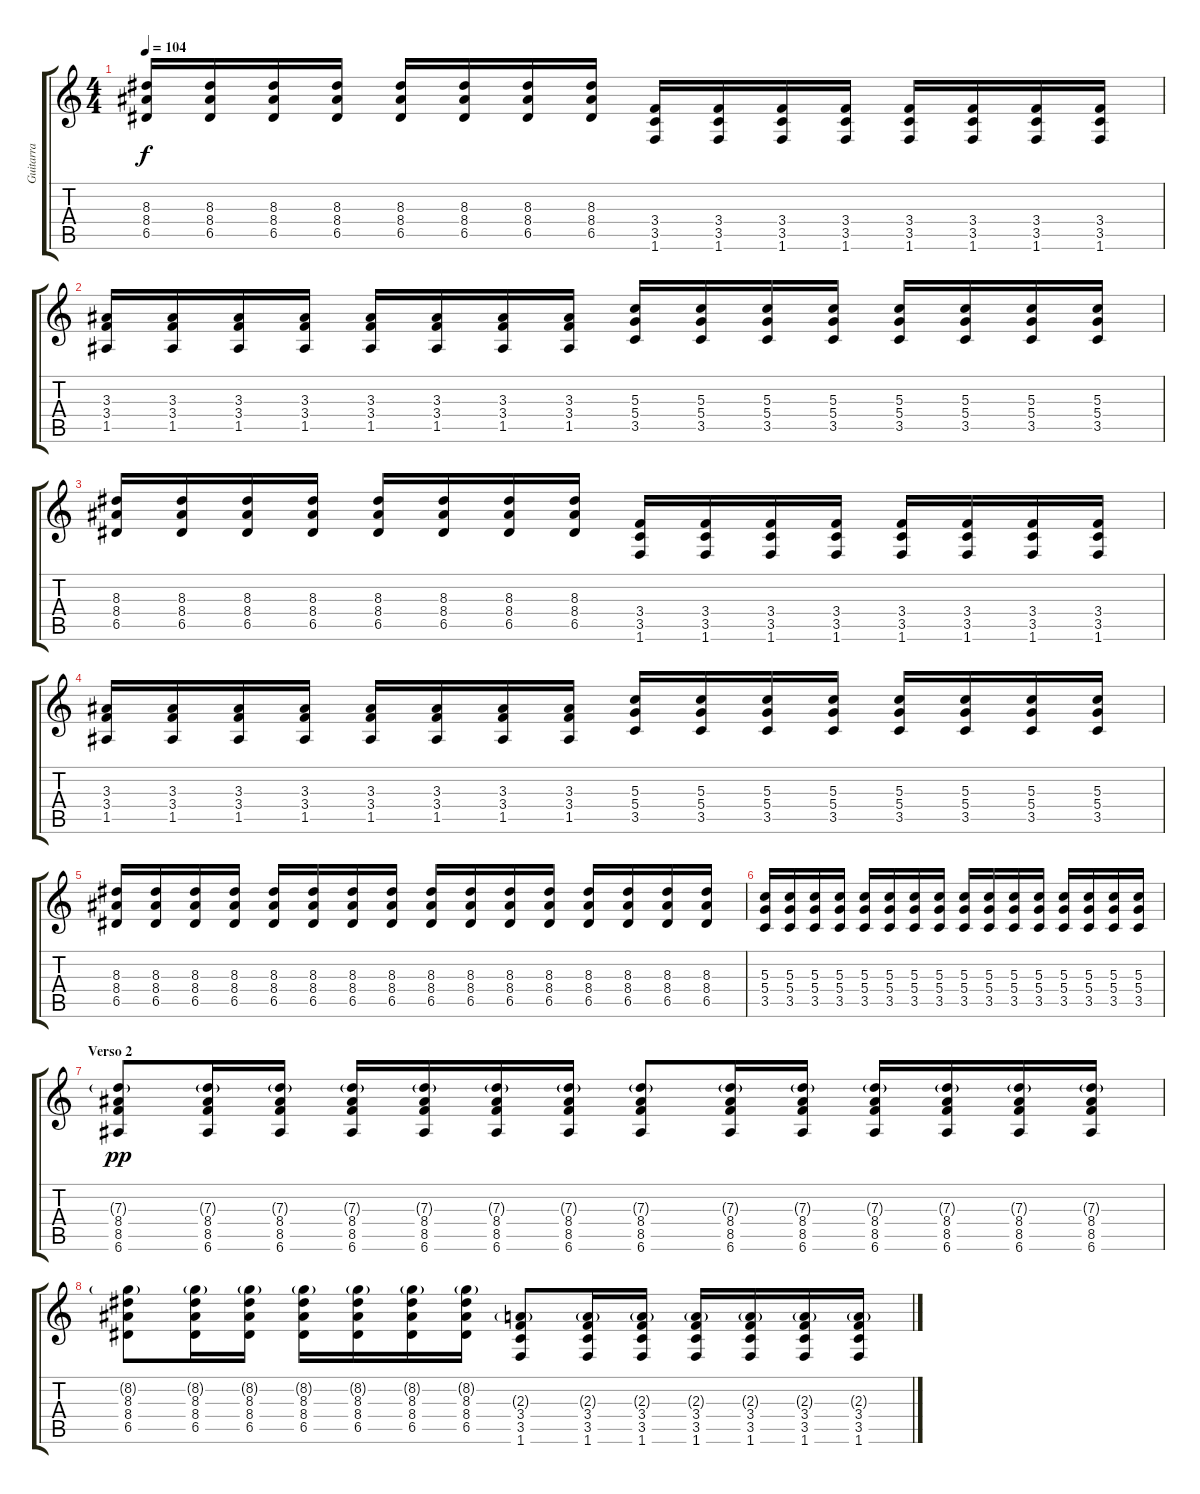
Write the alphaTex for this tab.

\track ("Guitarra" "Guitarra") {instrument distortionguitar}
\staff {score tabs}
\tuning (E4 B3 G3 D3 A2 E2) {hide}
\ts (4 4)
\tempo 104
\clef g2
\ks c
(8.3 8.4 6.5).16{dy f} (8.3 8.4 6.5).16 (8.3 8.4 6.5).16 (8.3 8.4 6.5).16 (8.3 8.4 6.5).16 (8.3 8.4 6.5).16 (8.3 8.4 6.5).16 (8.3 8.4 6.5).16 (3.4 3.5 1.6).16 (3.4 3.5 1.6).16 (3.4 3.5 1.6).16 (3.4 3.5 1.6).16 (3.4 3.5 1.6).16 (3.4 3.5 1.6).16 (3.4 3.5 1.6).16 (3.4 3.5 1.6).16 |
(3.3 3.4 1.5).16 (3.3 3.4 1.5).16 (3.3 3.4 1.5).16 (3.3 3.4 1.5).16 (3.3 3.4 1.5).16 (3.3 3.4 1.5).16 (3.3 3.4 1.5).16 (3.3 3.4 1.5).16 (5.3 5.4 3.5).16 (5.3 5.4 3.5).16 (5.3 5.4 3.5).16 (5.3 5.4 3.5).16 (5.3 5.4 3.5).16 (5.3 5.4 3.5).16 (5.3 5.4 3.5).16 (5.3 5.4 3.5).16 |
(8.3 8.4 6.5).16 (8.3 8.4 6.5).16 (8.3 8.4 6.5).16 (8.3 8.4 6.5).16 (8.3 8.4 6.5).16 (8.3 8.4 6.5).16 (8.3 8.4 6.5).16 (8.3 8.4 6.5).16 (3.4 3.5 1.6).16 (3.4 3.5 1.6).16 (3.4 3.5 1.6).16 (3.4 3.5 1.6).16 (3.4 3.5 1.6).16 (3.4 3.5 1.6).16 (3.4 3.5 1.6).16 (3.4 3.5 1.6).16 |
(3.3 3.4 1.5).16 (3.3 3.4 1.5).16 (3.3 3.4 1.5).16 (3.3 3.4 1.5).16 (3.3 3.4 1.5).16 (3.3 3.4 1.5).16 (3.3 3.4 1.5).16 (3.3 3.4 1.5).16 (5.3 5.4 3.5).16 (5.3 5.4 3.5).16 (5.3 5.4 3.5).16 (5.3 5.4 3.5).16 (5.3 5.4 3.5).16 (5.3 5.4 3.5).16 (5.3 5.4 3.5).16 (5.3 5.4 3.5).16 |
(8.3 8.4 6.5).16 (8.3 8.4 6.5).16 (8.3 8.4 6.5).16 (8.3 8.4 6.5).16 (8.3 8.4 6.5).16 (8.3 8.4 6.5).16 (8.3 8.4 6.5).16 (8.3 8.4 6.5).16 (8.3 8.4 6.5).16 (8.3 8.4 6.5).16 (8.3 8.4 6.5).16 (8.3 8.4 6.5).16 (8.3 8.4 6.5).16 (8.3 8.4 6.5).16 (8.3 8.4 6.5).16 (8.3 8.4 6.5).16 |
(5.3 5.4 3.5).16 (5.3 5.4 3.5).16 (5.3 5.4 3.5).16 (5.3 5.4 3.5).16 (5.3 5.4 3.5).16 (5.3 5.4 3.5).16 (5.3 5.4 3.5).16 (5.3 5.4 3.5).16 (5.3 5.4 3.5).16 (5.3 5.4 3.5).16 (5.3 5.4 3.5).16 (5.3 5.4 3.5).16 (5.3 5.4 3.5).16 (5.3 5.4 3.5).16 (5.3 5.4 3.5).16 (5.3 5.4 3.5).16 |
\section ("" "Verso 2")
(7.3{g} 8.4 8.5 6.6).8{dy pp} (7.3{g} 8.4 8.5 6.6).16 (7.3{g} 8.4 8.5 6.6).16 (7.3{g} 8.4 8.5 6.6).16 (7.3{g} 8.4 8.5 6.6).16 (7.3{g} 8.4 8.5 6.6).16 (7.3{g} 8.4 8.5 6.6).16 (7.3{g} 8.4 8.5 6.6).8 (7.3{g} 8.4 8.5 6.6).16 (7.3{g} 8.4 8.5 6.6).16 (7.3{g} 8.4 8.5 6.6).16 (7.3{g} 8.4 8.5 6.6).16 (7.3{g} 8.4 8.5 6.6).16 (7.3{g} 8.4 8.5 6.6).16 |
(8.2{g} 8.3 8.4 6.5).8 (8.2{g} 8.3 8.4 6.5).16 (8.2{g} 8.3 8.4 6.5).16 (8.2{g} 8.3 8.4 6.5).16 (8.2{g} 8.3 8.4 6.5).16 (8.2{g} 8.3 8.4 6.5).16 (8.2{g} 8.3 8.4 6.5).16 (2.3{g} 3.4 3.5 1.6).8 (2.3{g} 3.4 3.5 1.6).16 (2.3{g} 3.4 3.5 1.6).16 (2.3{g} 3.4 3.5 1.6).16 (2.3{g} 3.4 3.5 1.6).16 (2.3{g} 3.4 3.5 1.6).16 (2.3{g} 3.4 3.5 1.6).16
